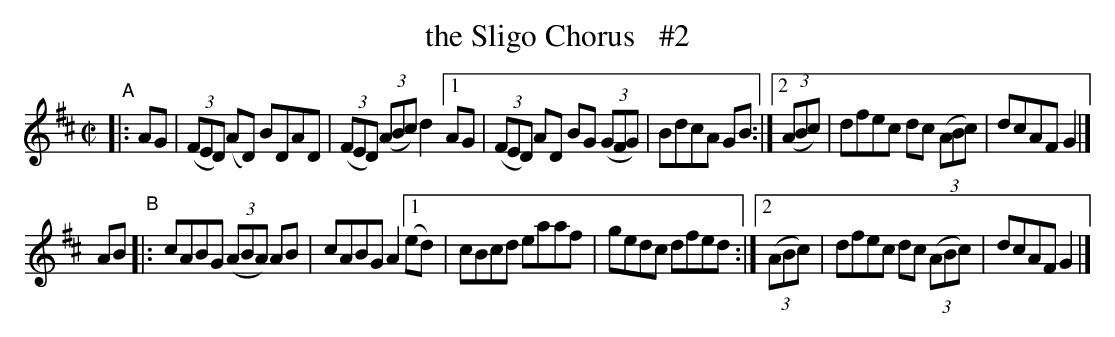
X:1
T: the Sligo Chorus   #2
M: C|
L: 1/8
K: D
"^A"\
|: AG | (3(FED) (AD) BDAD | (3(FED) (3(ABc) d2 \
[1 AG | (3(FED) AD BG (3(GFG) | BdcA GB :|\
[2 (3(ABc) | dfec dc (3(ABc) | dcAF G2 |]
AB "^B"|: cABG (3(ABA) AB | cABG A2 \
[1 (ed) | cBcd eaaf | gedc dfed :|\
[2 (3(ABc) | dfec dc (3(ABc) | dcAF G2 |]
